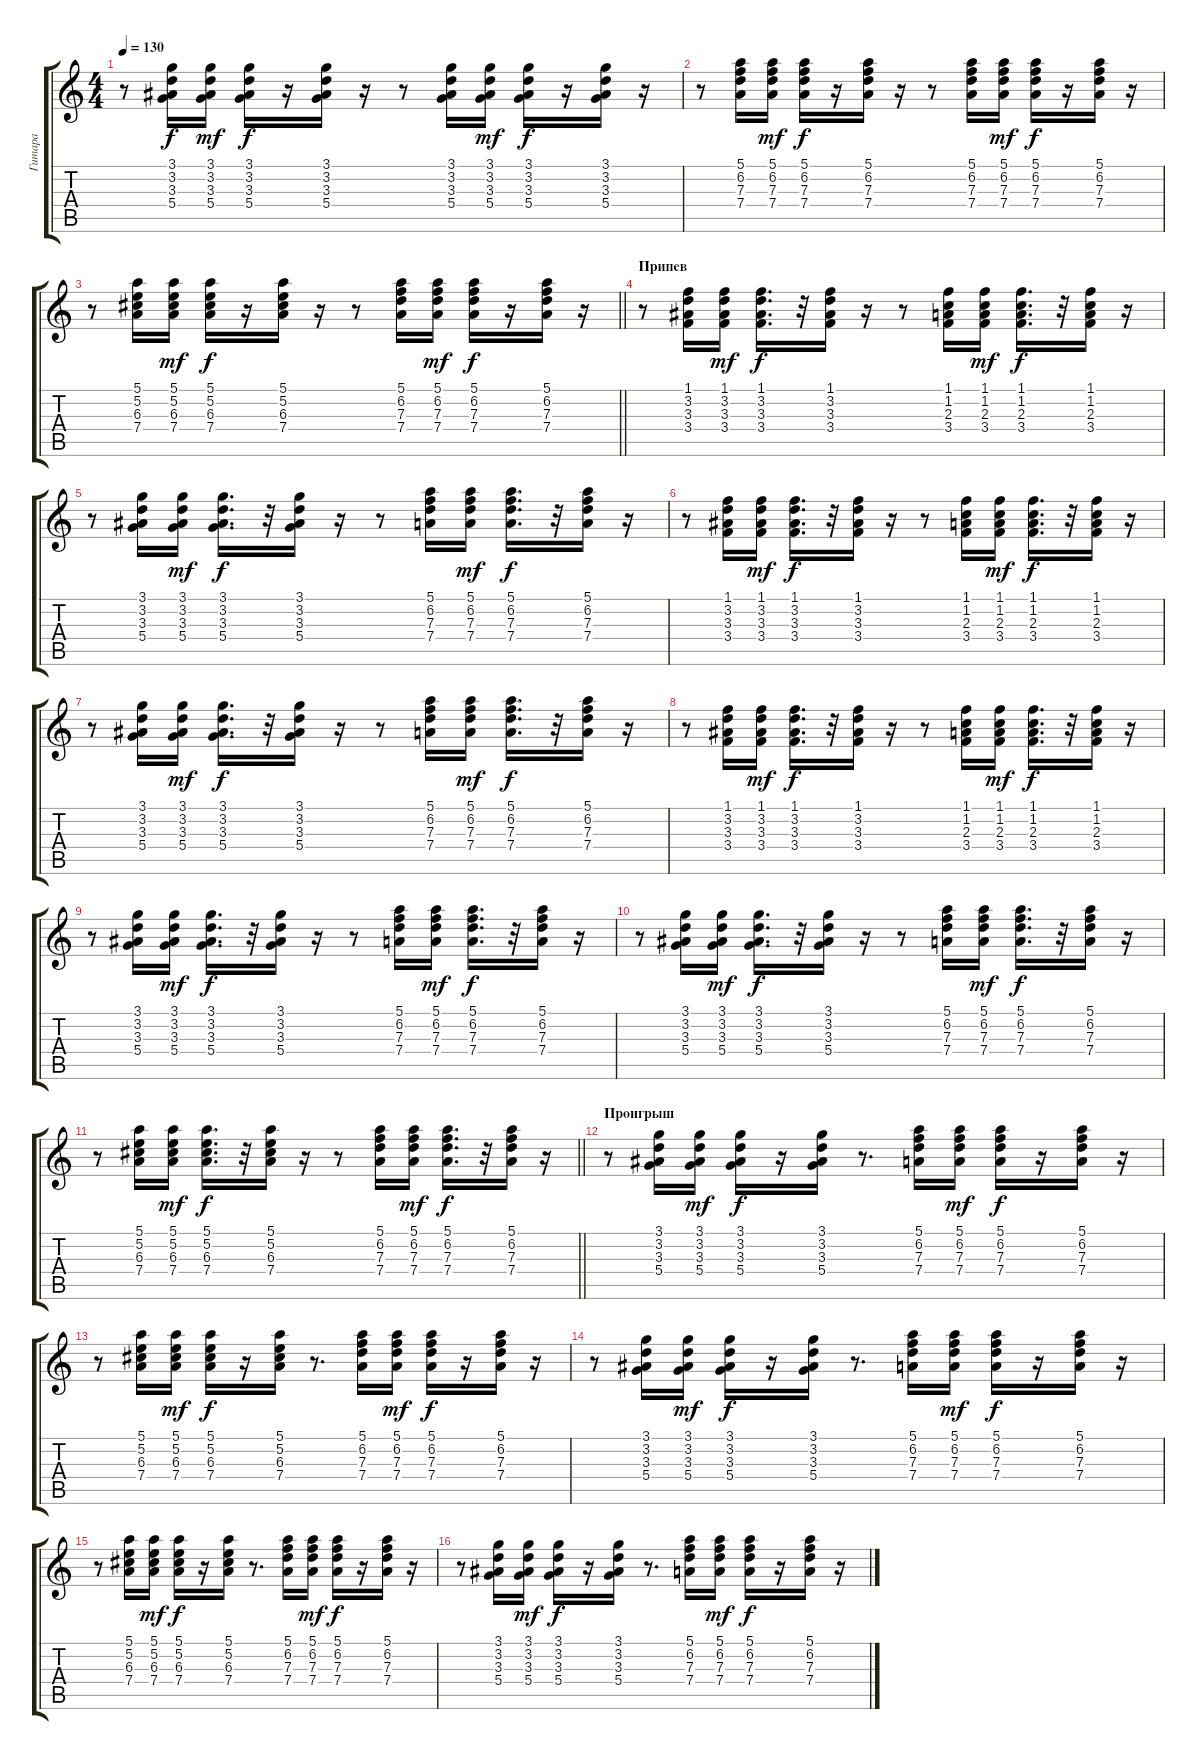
\track ("Гитара" "Гитара") {instrument electricguitarclean}
\staff {score tabs}
\tuning (E4 B3 G3 D3 A2 E2) {hide}
\ts (4 4)
\tempo 130
\clef g2
\ks c
r.8{dy f} (3.1 3.2 3.3 5.4).16 (3.1 3.2 3.3 5.4).16{dy mf} (3.1 3.2 3.3 5.4).16{dy f} r.16 (3.1 3.2 3.3 5.4).16 r.16 r.8 (3.1 3.2 3.3 5.4).16 (3.1 3.2 3.3 5.4).16{dy mf} (3.1 3.2 3.3 5.4).16{dy f} r.16 (3.1 3.2 3.3 5.4).16 r.16 |
r.8 (5.1 6.2 7.3 7.4).16 (5.1 6.2 7.3 7.4).16{dy mf} (5.1 6.2 7.3 7.4).16{dy f} r.16 (5.1 6.2 7.3 7.4).16 r.16 r.8 (5.1 6.2 7.3 7.4).16 (5.1 6.2 7.3 7.4).16{dy mf} (5.1 6.2 7.3 7.4).16{dy f} r.16 (5.1 6.2 7.3 7.4).16 r.16 |
\barLineRight lightlight
r.8 (5.1 5.2 6.3 7.4).16 (5.1 5.2 6.3 7.4).16{dy mf} (5.1 5.2 6.3 7.4).16{dy f} r.16 (5.1 5.2 6.3 7.4).16 r.16 r.8 (5.1 6.2 7.3 7.4).16 (5.1 6.2 7.3 7.4).16{dy mf} (5.1 6.2 7.3 7.4).16{dy f} r.16 (5.1 6.2 7.3 7.4).16 r.16 |
\section ("" "Припев")
r.8 (1.1 3.2 3.3 3.4).16 (1.1 3.2 3.3 3.4).16{dy mf} (1.1 3.2 3.3 3.4).16{d dy f} r.32 (1.1 3.2 3.3 3.4).16 r.16 r.8 (1.1 1.2 2.3 3.4).16 (1.1 1.2 2.3 3.4).16{dy mf} (1.1 1.2 2.3 3.4).16{d dy f} r.32 (1.1 1.2 2.3 3.4).16 r.16 |
r.8 (3.1 3.2 3.3 5.4).16 (3.1 3.2 3.3 5.4).16{dy mf} (3.1 3.2 3.3 5.4).16{d dy f} r.32 (3.1 3.2 3.3 5.4).16 r.16 r.8 (5.1 6.2 7.3 7.4).16 (5.1 6.2 7.3 7.4).16{dy mf} (5.1 6.2 7.3 7.4).16{d dy f} r.32 (5.1 6.2 7.3 7.4).16 r.16 |
r.8 (1.1 3.2 3.3 3.4).16 (1.1 3.2 3.3 3.4).16{dy mf} (1.1 3.2 3.3 3.4).16{d dy f} r.32 (1.1 3.2 3.3 3.4).16 r.16 r.8 (1.1 1.2 2.3 3.4).16 (1.1 1.2 2.3 3.4).16{dy mf} (1.1 1.2 2.3 3.4).16{d dy f} r.32 (1.1 1.2 2.3 3.4).16 r.16 |
r.8 (3.1 3.2 3.3 5.4).16 (3.1 3.2 3.3 5.4).16{dy mf} (3.1 3.2 3.3 5.4).16{d dy f} r.32 (3.1 3.2 3.3 5.4).16 r.16 r.8 (5.1 6.2 7.3 7.4).16 (5.1 6.2 7.3 7.4).16{dy mf} (5.1 6.2 7.3 7.4).16{d dy f} r.32 (5.1 6.2 7.3 7.4).16 r.16 |
r.8 (1.1 3.2 3.3 3.4).16 (1.1 3.2 3.3 3.4).16{dy mf} (1.1 3.2 3.3 3.4).16{d dy f} r.32 (1.1 3.2 3.3 3.4).16 r.16 r.8 (1.1 1.2 2.3 3.4).16 (1.1 1.2 2.3 3.4).16{dy mf} (1.1 1.2 2.3 3.4).16{d dy f} r.32 (1.1 1.2 2.3 3.4).16 r.16 |
r.8 (3.1 3.2 3.3 5.4).16 (3.1 3.2 3.3 5.4).16{dy mf} (3.1 3.2 3.3 5.4).16{d dy f} r.32 (3.1 3.2 3.3 5.4).16 r.16 r.8 (5.1 6.2 7.3 7.4).16 (5.1 6.2 7.3 7.4).16{dy mf} (5.1 6.2 7.3 7.4).16{d dy f} r.32 (5.1 6.2 7.3 7.4).16 r.16 |
r.8 (3.1 3.2 3.3 5.4).16 (3.1 3.2 3.3 5.4).16{dy mf} (3.1 3.2 3.3 5.4).16{d dy f} r.32 (3.1 3.2 3.3 5.4).16 r.16 r.8 (5.1 6.2 7.3 7.4).16 (5.1 6.2 7.3 7.4).16{dy mf} (5.1 6.2 7.3 7.4).16{d dy f} r.32 (5.1 6.2 7.3 7.4).16 r.16 |
\barLineRight lightlight
r.8 (5.1 5.2 6.3 7.4).16 (5.1 5.2 6.3 7.4).16{dy mf} (5.1 5.2 6.3 7.4).16{d dy f} r.32 (5.1 5.2 6.3 7.4).16 r.16 r.8 (5.1 6.2 7.3 7.4).16 (5.1 6.2 7.3 7.4).16{dy mf} (5.1 6.2 7.3 7.4).16{d dy f} r.32 (5.1 6.2 7.3 7.4).16 r.16 |
\section ("" "Проигрыш")
r.8 (3.1 3.2 3.3 5.4).16 (3.1 3.2 3.3 5.4).16{dy mf} (3.1 3.2 3.3 5.4).16{dy f} r.16 (3.1 3.2 3.3 5.4).16 r.8{d} (5.1 6.2 7.3 7.4).16 (5.1 6.2 7.3 7.4).16{dy mf} (5.1 6.2 7.3 7.4).16{dy f} r.16 (5.1 6.2 7.3 7.4).16 r.16 |
r.8 (5.1 5.2 6.3 7.4).16 (5.1 5.2 6.3 7.4).16{dy mf} (5.1 5.2 6.3 7.4).16{dy f} r.16 (5.1 5.2 6.3 7.4).16 r.8{d} (5.1 6.2 7.3 7.4).16 (5.1 6.2 7.3 7.4).16{dy mf} (5.1 6.2 7.3 7.4).16{dy f} r.16 (5.1 6.2 7.3 7.4).16 r.16 |
r.8 (3.1 3.2 3.3 5.4).16 (3.1 3.2 3.3 5.4).16{dy mf} (3.1 3.2 3.3 5.4).16{dy f} r.16 (3.1 3.2 3.3 5.4).16 r.8{d} (5.1 6.2 7.3 7.4).16 (5.1 6.2 7.3 7.4).16{dy mf} (5.1 6.2 7.3 7.4).16{dy f} r.16 (5.1 6.2 7.3 7.4).16 r.16 |
r.8 (5.1 5.2 6.3 7.4).16 (5.1 5.2 6.3 7.4).16{dy mf} (5.1 5.2 6.3 7.4).16{dy f} r.16 (5.1 5.2 6.3 7.4).16 r.8{d} (5.1 6.2 7.3 7.4).16 (5.1 6.2 7.3 7.4).16{dy mf} (5.1 6.2 7.3 7.4).16{dy f} r.16 (5.1 6.2 7.3 7.4).16 r.16 |
r.8 (3.1 3.2 3.3 5.4).16 (3.1 3.2 3.3 5.4).16{dy mf} (3.1 3.2 3.3 5.4).16{dy f} r.16 (3.1 3.2 3.3 5.4).16 r.8{d} (5.1 6.2 7.3 7.4).16 (5.1 6.2 7.3 7.4).16{dy mf} (5.1 6.2 7.3 7.4).16{dy f} r.16 (5.1 6.2 7.3 7.4).16 r.16
